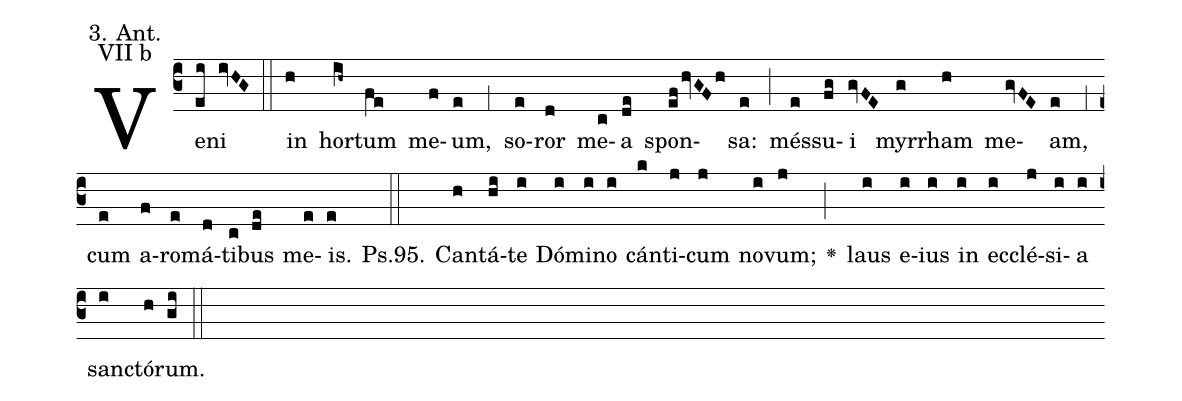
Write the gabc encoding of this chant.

annotation: 3. Ant.;
annotation: VII b;
%%
(c3)Ve(ei)ni(ivHG) (::) in(h) hor(ih~)tum(fe) me(f)um,(e) (;1) so(e)ror(d) me(c)a(de) spon(ef/hvGF/h)sa:(e) (;) més(e)su(fg)i(gvFE) myr(g)rham(h) me(gvFE)am,(e) (;1) cum(e) a(f)ro(e)má(d)ti(c)bus(de) me(e)is.(e)  Ps.95.(::) Can(h)tá(hi)te(i) Dó(i)mi(i)no(i) cán(k)ti(j)cum(j) no(i)vum;(j) <v>\greheightstar</v>(;) laus(i) e(i)ius(i) in(i) ec(i)clé(j)si(i)a(i) san(i)ctó(h)rum.(gi) (::)
